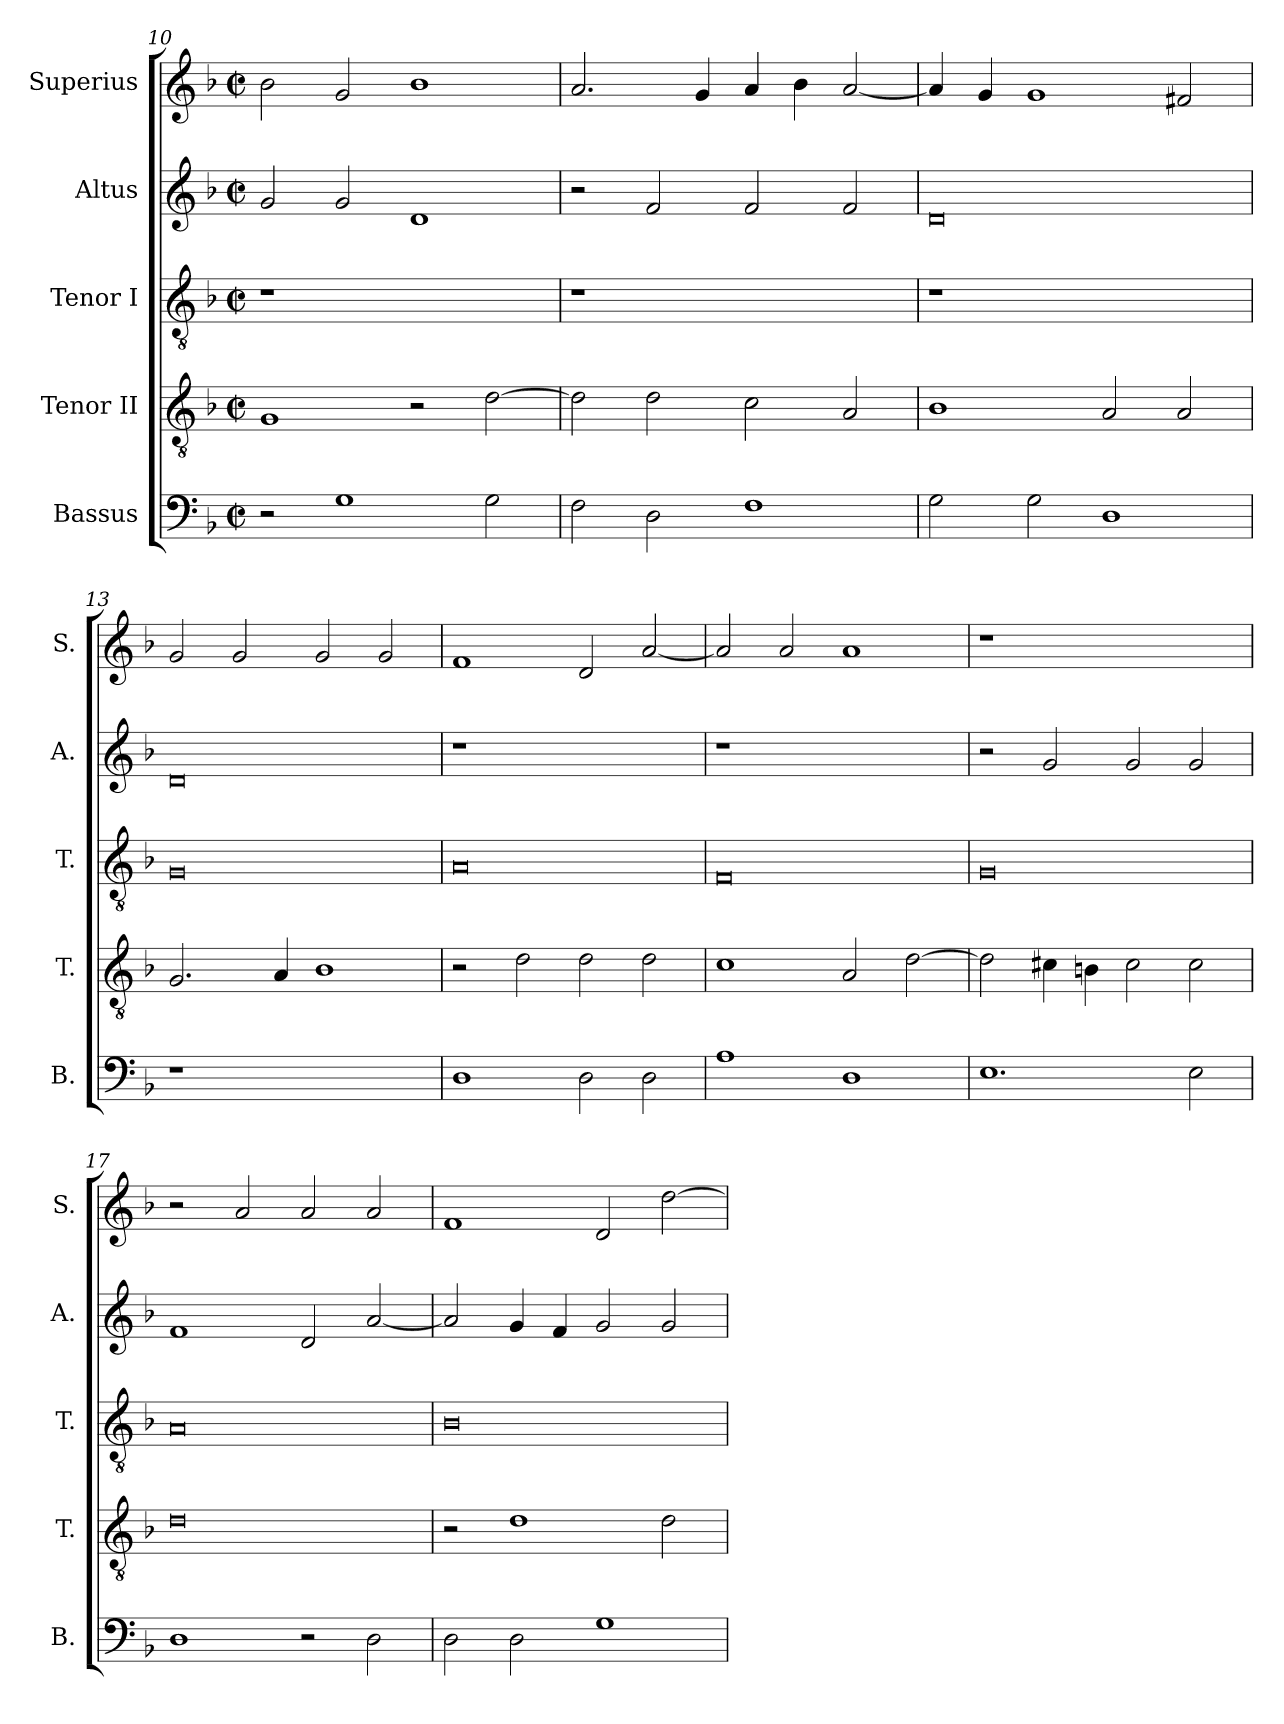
**kern	**kern	**kern	**kern	**kern
*part5	*part4	*part3	*part2	*part1
*staff5	*staff4	*staff3	*staff2	*staff1
*I"Bassus	*I"Tenor II	*I"Tenor I	*I"Altus	*I"Superius
*I'B.	*I'T.	*I'T.	*I'A.	*I'S.
*clefF4	*clefGv2	*clefGv2	*clefG2	*clefG2
*	*ITrd7c12	*ITrd7c12	*	*
*k[b-]	*k[b-]	*k[b-]	*k[b-]	*k[b-]
*F:	*F:	*F:	*F:	*F:
*M2/2	*M2/2	*M2/2	*M2/2	*M2/2
*met(c|)	*met(c|)	*met(c|)	*met(c|)	*met(c|)
=10	=10	=10	=10	=10
!	!	!LO:N:vis=1	!	!
2r	1GGi	1r	2gi/	2b-i\
1Gi	.	.	2gi/	2gi/
.	2r	1ryy	1di	1b-i
2Gi\	[>2Di\	.	.	.
!!LO:PB:g=z
=11	=11	=11	=11	=11
!	!	!LO:N:vis=1	!	!
2Fi\	2Di\]	1r	2r	2.ai/
2Di\	2Di\	.	2fi/	.
.	.	.	.	4gi/
1Fi	2Ci\	1ryy	2fi/	4ai/
.	.	.	.	4b-i\
.	2AAi/	.	2fi/	[<2ai/
=12	=12	=12	=12	=12
!	!	!LO:N:vis=1	!	!
2Gi\	1BB-i	1r	0di	4ai/]
.	.	.	.	4gi/
2Gi\	.	.	.	1gi
1Di	2AAi/	1ryy	.	.
.	2AAi/	.	.	2f#Xi/
=13	=13	=13	=13	=13
!LO:N:vis=1	!	!	!	!
1r	2.GGi/	0GGi	0di	2gi/
.	.	.	.	2gi/
.	4AAi/	.	.	.
1ryy	1BB-i	.	.	2gi/
.	.	.	.	2gi/
=14	=14	=14	=14	=14
!	!	!	!LO:N:vis=1	!
1Di	2r	0AAi	1r	1fi
.	2Di\	.	.	.
2Di\	2Di\	.	1ryy	2di/
2Di\	2Di\	.	.	[<2ai/
=15	=15	=15	=15	=15
!	!	!	!LO:N:vis=1	!
1Ai	1Ci	0FFi	1r	2ai/]
.	.	.	.	2ai/
1Di	2AAi/	.	1ryy	1ai
.	[>2Di\	.	.	.
!!LO:LB:g=z
=16	=16	=16	=16	=16
!	!	!	!	!LO:N:vis=1
1.Ei	2Di\]	0GGi	2r	1r
.	4C#Xi\	.	2gi/	.
.	4BBni\	.	.	.
.	2C#i\	.	2gi/	1ryy
2Ei\	2C#i\	.	2gi/	.
=17	=17	=17	=17	=17
1Di	0Di	0AAi	1fi	2r
.	.	.	.	2ai/
2r	.	.	2di/	2ai/
2Di\	.	.	[<2ai/	2ai/
=18	=18	=18	=18	=18
2Di\	2r	0BB-i	2ai/]	1fi
2Di\	1Di	.	4gi/	.
.	.	.	4fi/	.
1Gi	.	.	2gi/	2di/
.	2Di\	.	2gi/	[>2ddi\
=	=	=	=	=
*-	*-	*-	*-	*-
